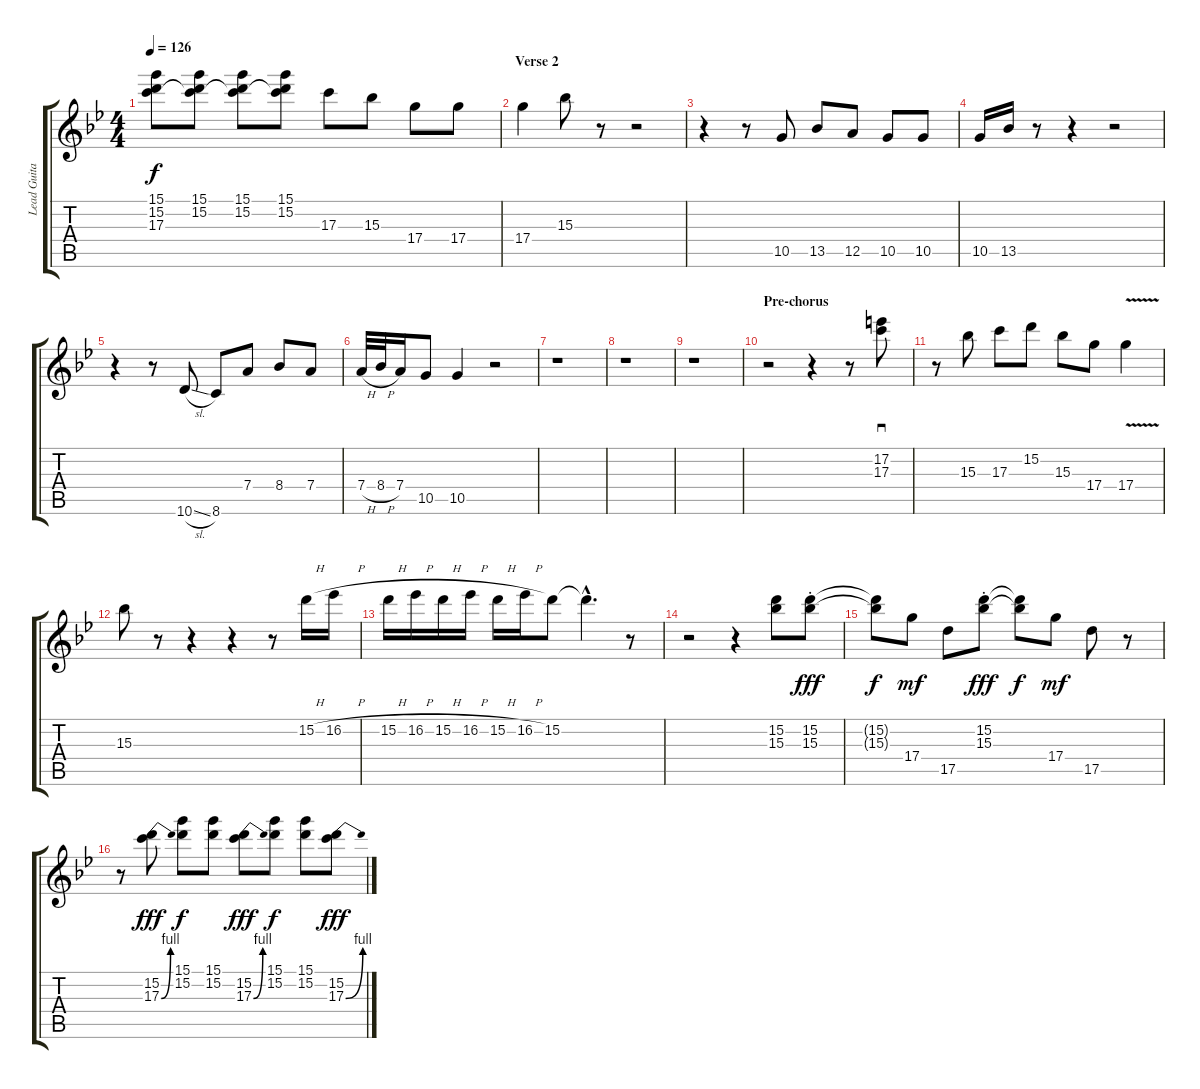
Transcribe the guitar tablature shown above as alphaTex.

\track ("Lead Guitar" "Lead Guita") {instrument distortionguitar}
\staff {score tabs}
\tuning (E4 B3 G3 D3 A2 E2) {hide}
\ts (4 4)
\tempo 126
\clef g2
\ks bb
(15.1 15.2 17.3{t}).8{dy f} (15.1 15.2 17.3{t}).8 (15.1 15.2 17.3{t}).8 (15.1 15.2 17.3{t}).8 17.3.8 15.3.8 17.4.8 17.4.8 |
\section ("" "Verse 2")
17.4.4 15.3.8 r.8 r.2 |
r.4 r.8 10.5.8 13.5.8 12.5.8 10.5.8 10.5.8 |
10.5.16 13.5.16 r.8 r.4 r.2 |
r.4 r.8 10.6{sl}.8 8.6.8 7.4.8 8.4.8 7.4.8 |
7.4{h}.32 8.4{h}.32 7.4.16 10.5.8 10.5.4 r.2 |
r.1 |
r.1 |
r.1 |
\section ("" "Pre-chorus")
r.2 r.4 r.8 (17.2 17.3).8{sd} |
r.8 15.3.8 17.3.8 15.2.8 15.3.8 17.4.8 17.4{v}.4 |
15.3.8 r.8 r.4 r.4 r.8 15.2{h}.16 16.2{h}.16 |
15.2{h}.16 16.2{h}.16 15.2{h}.16 16.2{h}.16 15.2{h}.16 16.2{h}.16 15.2.8 15.2{hac t}.4{d} r.8 |
r.2 r.4 (15.2 15.3).8 (15.2{st} 15.3{st}).8{dy fff} |
(15.2{t} 15.3{t}).8{dy f} 17.4.8{dy mf} 17.5.8 (15.2{st} 15.3{st}).8{dy fff} (15.2{t} 15.3{t}).8{dy f} 17.4.8{dy mf} 17.5.8 r.8 |
r.8 (15.2 17.3{be (bend 0 0 60 4)}).8{dy fff} (15.1 15.2).8{dy f} (15.1 15.2).8 (15.2 17.3{be (bend 0 0 60 4)}).8{dy fff} (15.1 15.2).8{dy f} (15.1 15.2).8 (15.2 17.3{be (bend 0 0 60 4)}).8{dy fff}
